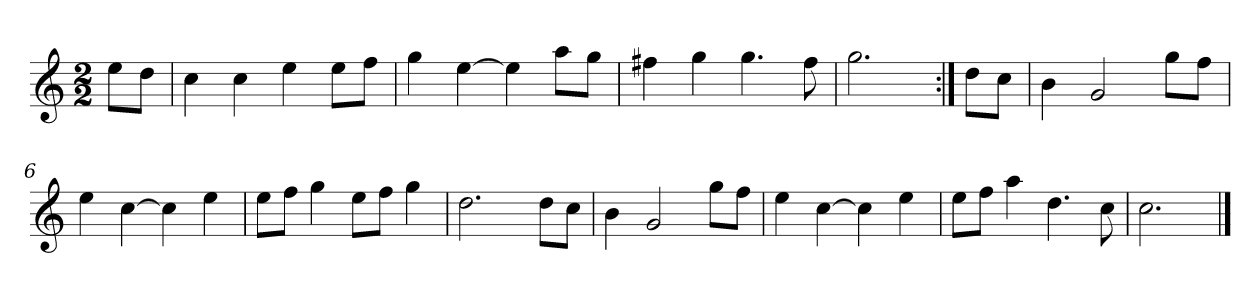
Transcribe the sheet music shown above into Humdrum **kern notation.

**kern
*part1
*staff1
*clefG2
*k[]
*C:
*M2/2
*MM120
=
8ee\L
8dd\J
=1
4cc
4cc
4ee
8ee\L
8ff\J
=2
4gg
[4ee
4ee]
8aa\L
8gg\J
=3
4ff#X
4gg
4.gg
8ff#
=4
2.gg
=:|!
8dd\L
8cc\J
=5
4b
2g
8gg\L
8ff\J
=6
4ee
[4cc
4cc]
4ee
=7
8ee\L
8ff\J
4gg
8ee\L
8ff\J
4gg
=8
2.dd
8dd\L
8cc\J
=9
4b
2g
8gg\L
8ff\J
=10
4ee
[4cc
4cc]
4ee
=11
8ee\L
8ff\J
4aa
4.dd
8cc
=12
2.cc
==
*-
